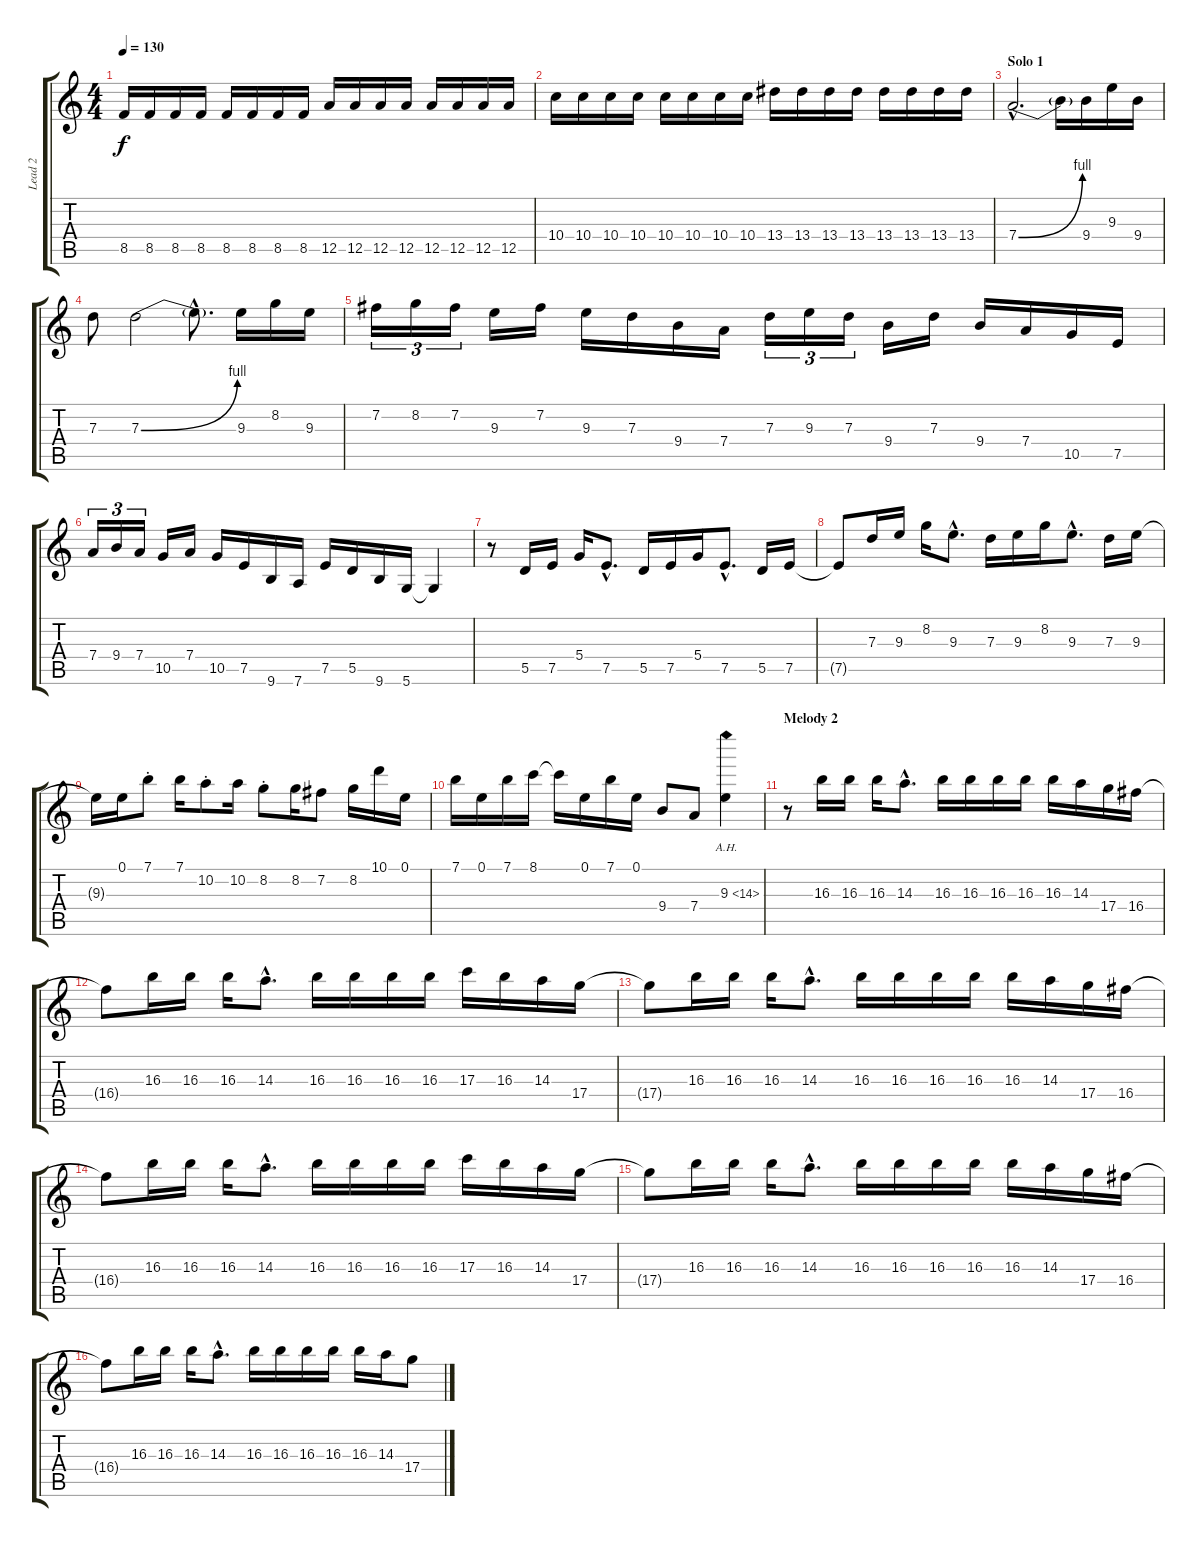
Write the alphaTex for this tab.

\track ("Lead 2" "Lead 2") {instrument distortionguitar}
\staff {score tabs}
\tuning (E4 B3 G3 D3 A2 D2) {hide}
\ts (4 4)
\tempo 130
\clef g2
\ks c
8.5.16{dy f} 8.5.16 8.5.16 8.5.16 8.5.16 8.5.16 8.5.16 8.5.16 12.5.16 12.5.16 12.5.16 12.5.16 12.5.16 12.5.16 12.5.16 12.5.16 |
10.4.16 10.4.16 10.4.16 10.4.16 10.4.16 10.4.16 10.4.16 10.4.16 13.4.16 13.4.16 13.4.16 13.4.16 13.4.16 13.4.16 13.4.16 13.4.16 |
\section ("" "Solo 1")
7.4{be (bend 0 0 60 4) hac}.2{d} 7.4{t}.16 9.4.16 9.3.16 9.4.16 |
7.3.8 7.3{be (bend 0 0 60 4)}.2 7.3{hac t}.8{d} 9.3.16 8.2.16 9.3.16 |
7.2.16{tu (3 2)} 8.2.16{tu (3 2)} 7.2.16{tu (3 2)} 9.3.16 7.2.16 9.3.16 7.3.16 9.4.16 7.4.16 7.3.16{tu (3 2)} 9.3.16{tu (3 2)} 7.3.16{tu (3 2)} 9.4.16 7.3.16 9.4.16 7.4.16 10.5.16 7.5.16 |
7.4.16{tu (3 2)} 9.4.16{tu (3 2)} 7.4.16{tu (3 2)} 10.5.16 7.4.16 10.5.16 7.5.16 9.6.16 7.6.16 7.5.16 5.5.16 9.6.16 5.6.16 5.6{t}.4 |
r.8 5.5.16 7.5.16 5.4.16 7.5{hac}.8{d} 5.5.16 7.5.16 5.4.16 7.5{hac}.8{d} 5.5.16 7.5.16 |
7.5{t}.8 7.3.16 9.3.16 8.2.16 9.3{hac}.8{d} 7.3.16 9.3.16 8.2.16 9.3{hac}.8{d} 7.3.16 9.3.16 |
9.3{t}.16 0.1.16 7.1{st}.8 7.1.16 10.2{st}.8 10.2.16 8.2{st}.8 8.2.16 7.2.8 8.2.16 10.1.16 0.1.16 |
7.1.16 0.1.16 7.1.16 8.1.16 8.1{t}.16 0.1.16 7.1.16 0.1.16 9.4.8 7.4.8 9.3{ah 5}.4 |
\section ("" "Melody 2")
r.8 16.3.16 16.3.16 16.3.16 14.3{hac}.8{d} 16.3.16 16.3.16 16.3.16 16.3.16 16.3.16 14.3.16 17.4.16 16.4.16 |
16.4{t}.8 16.3.16 16.3.16 16.3.16 14.3{hac}.8{d} 16.3.16 16.3.16 16.3.16 16.3.16 17.3.16 16.3.16 14.3.16 17.4.16 |
17.4{t}.8 16.3.16 16.3.16 16.3.16 14.3{hac}.8{d} 16.3.16 16.3.16 16.3.16 16.3.16 16.3.16 14.3.16 17.4.16 16.4.16 |
16.4{t}.8 16.3.16 16.3.16 16.3.16 14.3{hac}.8{d} 16.3.16 16.3.16 16.3.16 16.3.16 17.3.16 16.3.16 14.3.16 17.4.16 |
17.4{t}.8 16.3.16 16.3.16 16.3.16 14.3{hac}.8{d} 16.3.16 16.3.16 16.3.16 16.3.16 16.3.16 14.3.16 17.4.16 16.4.16 |
16.4{t}.8 16.3.16 16.3.16 16.3.16 14.3{hac}.8{d} 16.3.16 16.3.16 16.3.16 16.3.16 16.3.16 14.3.16 17.4.8
